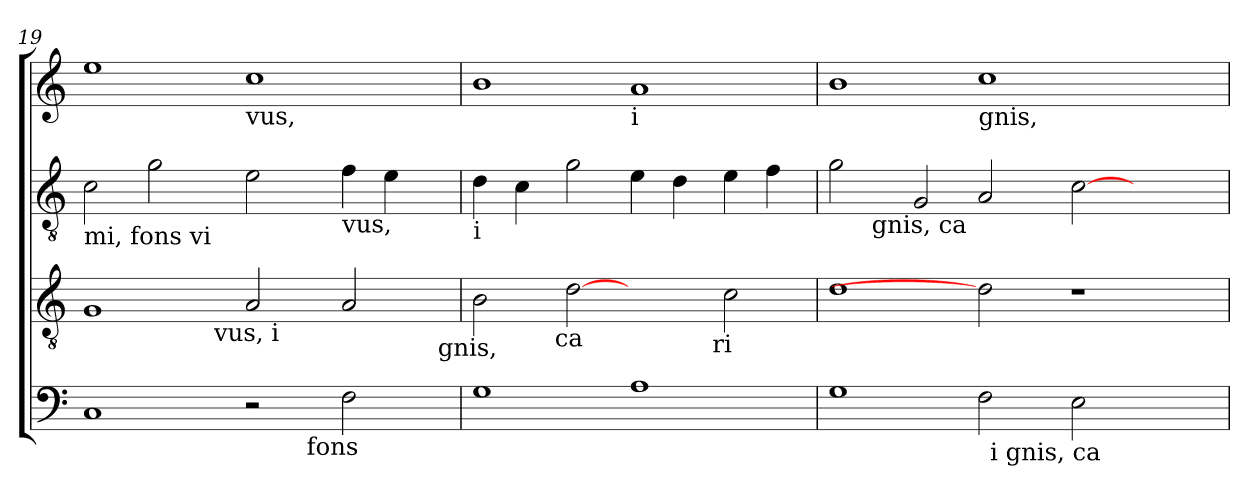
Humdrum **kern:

**kern	**kern	**kern	**kern
*part4	*part3	*part2	*part1
*staff4	*staff3	*staff2	*staff1
!!LO:LB:g=z
*clefF4	*clefGv2	*clefGv2	*clefG2
*k[]	*k[]	*k[]	*k[]
*C:	*C:	*C:	*C:
=19	=19	=19	=19
!	!	!LO:TX:b:t=mi, fons vi	!
!	!LO:TX:b:t=vi	!	!
!LO:TX:b:t=vus,	!	!	!
*^	*^	*	*
*	*	*	*^	*	*
1C	1ryy	1G	2ryy	1ryy	2c\	1ee
.	.	.	4ryy	.	2g\	.
.	.	.	16.ryy	.	.	.
!	!	!	!LO:TX:b:t=vus, i	!	!	!
.	.	.	1ryy	.	.	.
!	!	!	!	!	!	!LO:TX:b:t=vus,
2r	4ryy	2A/	.	2...ryy	2e\	1cc
.	16ryy	.	.	.	.	.
!	!LO:TX:b:t=fons	!	!	!	!	!
.	2ryy	.	.	.	.	.
!	!	!	!	!	!LO:TX:b:t=vus,	!
2F\	.	2A/	.	.	4f\	.
.	.	.	.	.	4e\	.
.	8.ryy	.	.	.	.	.
.	.	.	8ryy	.	.	.
!	!	!	!	!LO:TX:b:t=gnis,	!	!
.	.	.	.	16ryy	.	.
.	.	.	32ryy	.	.	.
=20	=20	=20	=20	=20	=20	=20
!	!	!	!	!	!LO:TX:b:t=i	!
!LO:TX:b:t=vi	!	!	!	!	!	!
*v	*v	*	*	*	*	*
*	*	*v	*v	*	*
1G	2B\	4...ryy	4d\	1b
.	.	.	4c\	.
!	!	!LO:TX:b:t=ca	!	!
.	.	1ryy	.	.
.	[2d	.	2g\	.
!	!	!	!	!LO:TX:b:t=i
1A	4...ryy	.	4e\	1a
.	.	.	4d\	.
!	!LO:TX:b:t=ri	!	!	!
.	32ryy	2ryy	.	.
.	2c\	.	4e\	.
.	.	.	4f\	.
.	.	32ryy	.	.
=21	=21	=21	=21	=21
!	!LO:TX:b:t=tas	!	!	!
!LO:TX:b:t=vus,	!	!	!	!
*^	*v	*v	*^	*
1G	1ryy	1d	2g\	4ryy	1b
!	!	!	!	!LO:TX:b:t=gnis, ca	!
.	.	.	.	1ryy	.
.	.	.	2G/	.	.
!	!	!	!	!	!LO:TX:b:t=gnis,
2F\	32ryy	2d]	2A/	.	1cc
!	!LO:TX:b:t=i gnis, ca	!	!	!	!
.	1ryy	.	.	.	.
.	.	.	.	1ryy	.
2E\	.	1r	[>2c\	.	.
2ryy	.	.	2ryy	.	2ryy
.	4...ryy	.	.	.	.
.	.	.	.	4ryy	.
*v	*v	*	*v	*v	*
=	=	=	=
*-	*-	*-	*-
